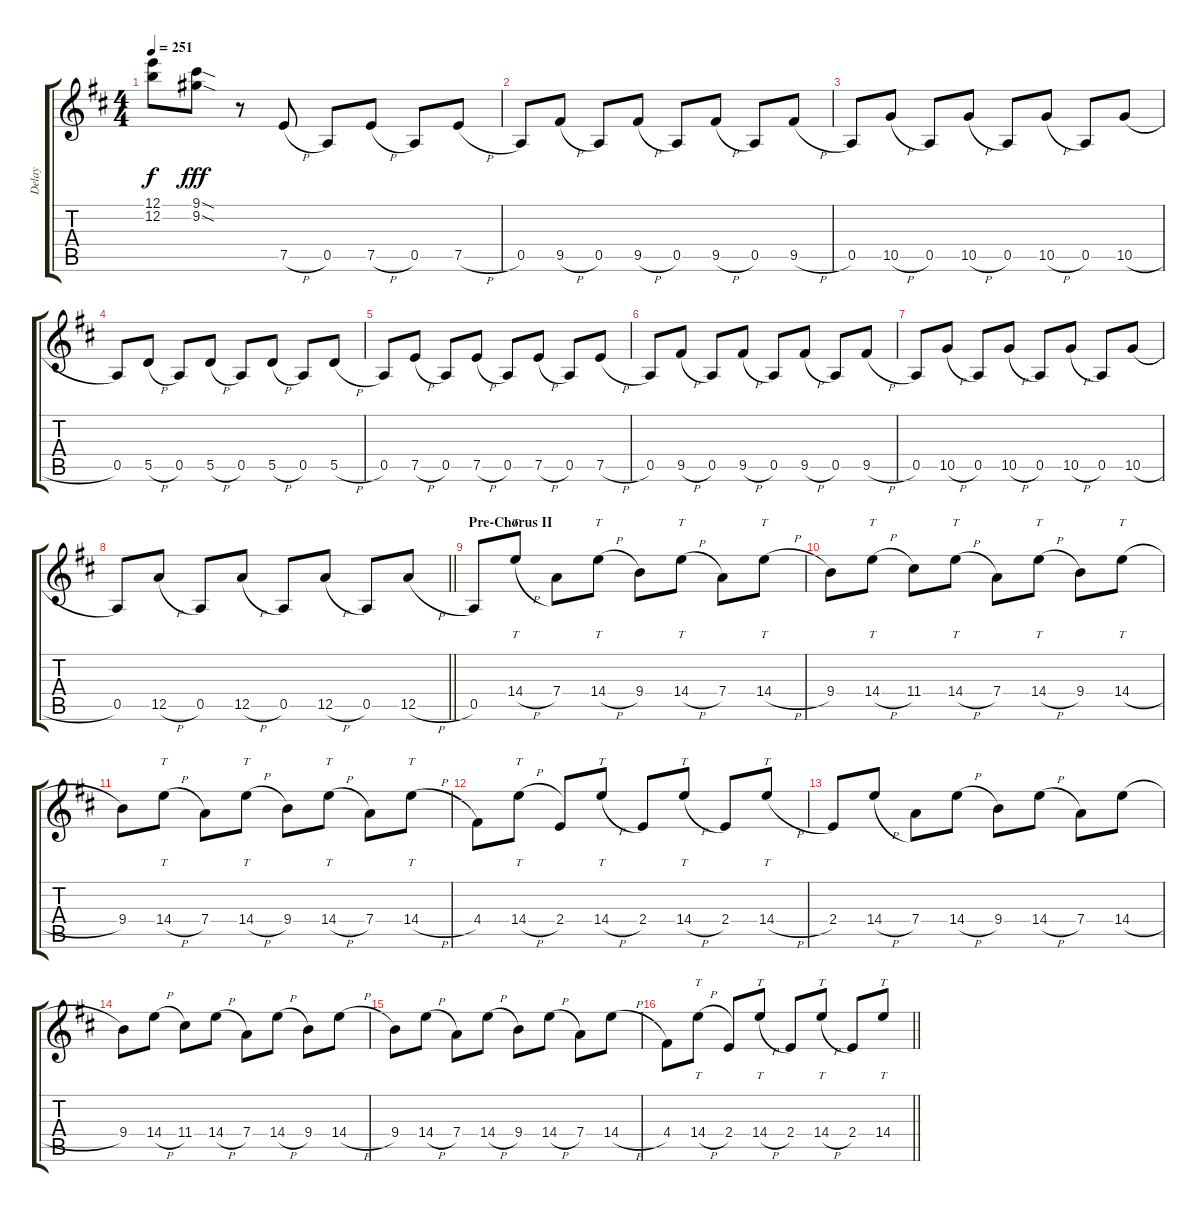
\track ("Delay" "Delay") {instrument distortionguitar}
\staff {score tabs}
\tuning (E4 B3 G3 D3 A2 E2) {hide}
\ts (4 4)
\tempo 251
\clef g2
\ks d
(12.1{t} 12.2{t}).8{dy f} (9.1{sod} 9.2{sod}).8{dy fff} r.8 7.5{h}.8 0.5.8 7.5{h}.8 0.5.8 7.5{h}.8 |
0.5.8 9.5{h}.8 0.5.8 9.5{h}.8 0.5.8 9.5{h}.8 0.5.8 9.5{h}.8 |
0.5.8 10.5{h}.8 0.5.8 10.5{h}.8 0.5.8 10.5{h}.8 0.5.8 10.5{h}.8 |
0.5.8 5.5{h}.8 0.5.8 5.5{h}.8 0.5.8 5.5{h}.8 0.5.8 5.5{h}.8 |
0.5.8 7.5{h}.8 0.5.8 7.5{h}.8 0.5.8 7.5{h}.8 0.5.8 7.5{h}.8 |
0.5.8 9.5{h}.8 0.5.8 9.5{h}.8 0.5.8 9.5{h}.8 0.5.8 9.5{h}.8 |
0.5.8 10.5{h}.8 0.5.8 10.5{h}.8 0.5.8 10.5{h}.8 0.5.8 10.5{h}.8 |
\barLineRight lightlight
0.5.8 12.5{h}.8 0.5.8 12.5{h}.8 0.5.8 12.5{h}.8 0.5.8 12.5{h}.8 |
\section ("" "Pre-Chorus II")
0.5.8 14.4{h}.8{tt} 7.4.8 14.4{h}.8{tt} 9.4.8 14.4{h}.8{tt} 7.4.8 14.4{h}.8{tt} |
9.4.8 14.4{h}.8{tt} 11.4.8 14.4{h}.8{tt} 7.4.8 14.4{h}.8{tt} 9.4.8 14.4{h}.8{tt} |
9.4.8 14.4{h}.8{tt} 7.4.8 14.4{h}.8{tt} 9.4.8 14.4{h}.8{tt} 7.4.8 14.4{h}.8{tt} |
4.4.8 14.4{h}.8{tt} 2.4.8 14.4{h}.8{tt} 2.4.8 14.4{h}.8{tt} 2.4.8 14.4{h}.8{tt} |
2.4.8 14.4{h}.8 7.4.8 14.4{h}.8 9.4.8 14.4{h}.8 7.4.8 14.4{h}.8 |
9.4.8 14.4{h}.8 11.4.8 14.4{h}.8 7.4.8 14.4{h}.8 9.4.8 14.4{h}.8 |
9.4.8 14.4{h}.8 7.4.8 14.4{h}.8 9.4.8 14.4{h}.8 7.4.8 14.4{h}.8 |
\barLineRight lightlight
4.4.8 14.4{h}.8{tt} 2.4.8 14.4{h}.8{tt} 2.4.8 14.4{h}.8{tt} 2.4.8 14.4{h}.8{tt}
